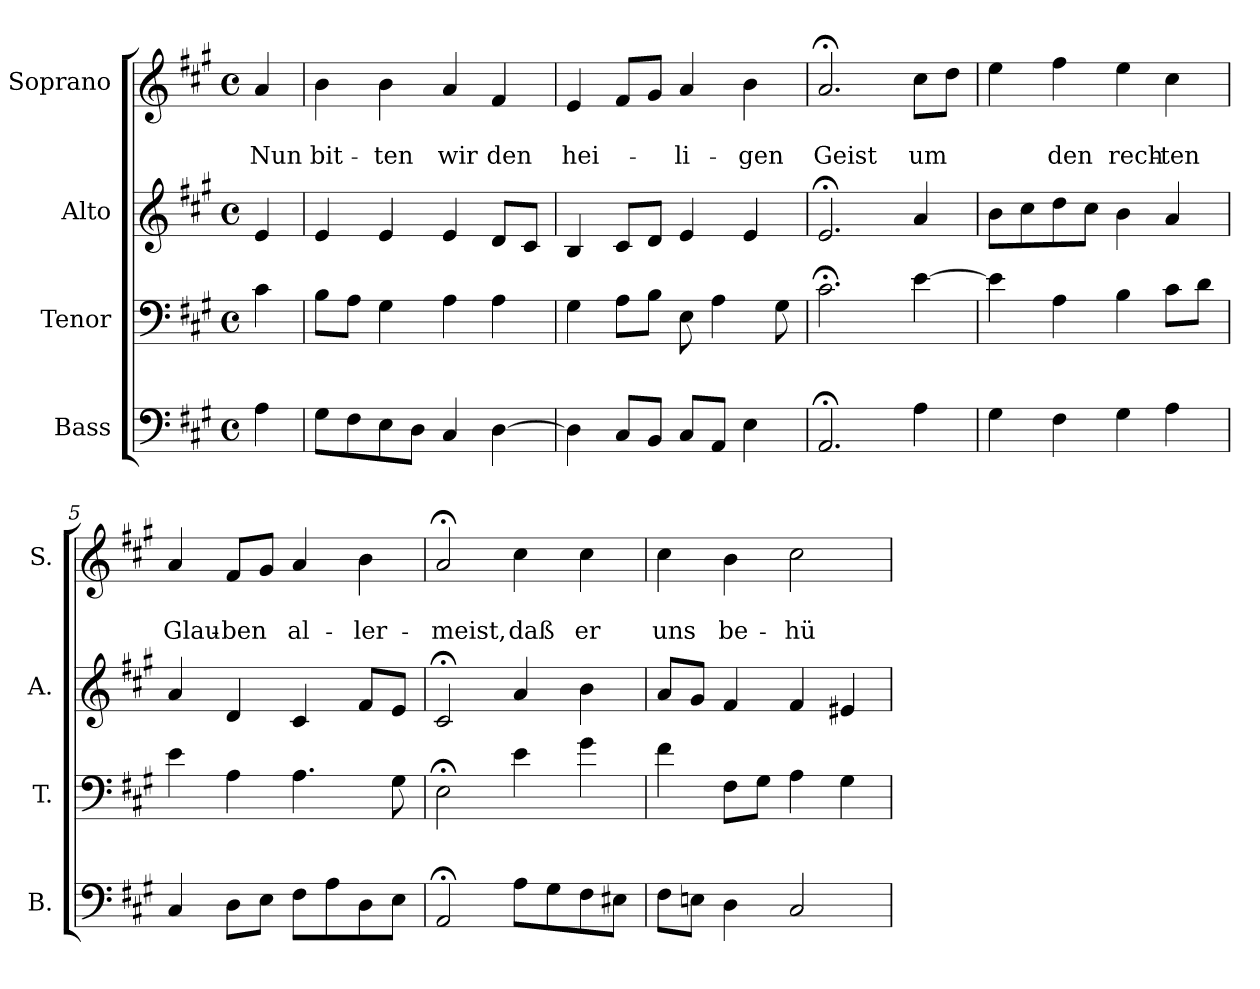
**kern	**kern	**kern	**kern	**text	**text
*part4	*part3	*part2	*part1	*part1	*part1
*staff4	*staff3	*staff2	*staff1	*staff1	*staff1
*I"Bass	*I"Tenor	*I"Alto	*I"Soprano	*	*
*I'B.	*I'T.	*I'A.	*I'S.	*	*
*clefF4	*clefF4	*clefG2	*clefG2	*	*
*k[f#c#g#]	*k[f#c#g#]	*k[f#c#g#]	*k[f#c#g#]	*	*
*A:	*A:	*A:	*A:	*	*
*M4/4	*M4/4	*M4/4	*M4/4	*	*
*met(c)	*met(c)	*met(c)	*met(c)	*	*
=	=	=	=	=	=
4A\	4c#\	4e/	4a/	.	Nun
=1	=1	=1	=1	=1	=1
8G#\L	8B\L	4e/	4b\	.	bit-
8F#\	8A\J	.	.	.	.
8E\	4G#\	4e/	4b\	.	-ten
8D\J	.	.	.	.	.
4C#/	4A\	4e/	4a/	.	wir
[4D\	4A\	8d/L	4f#/	.	den
.	.	8c#/J	.	.	.
=2	=2	=2	=2	=2	=2
4D\]	4G#\	4B/	4e/	.	hei-
8C#/L	8A\L	8c#/L	8f#/L	.	.
8BB/J	8B\J	8d/J	8g#/J	.	.
8C#/L	8E\	4e/	4a/	.	-li-
8AA/J	4A\	.	.	.	.
4E\	.	4e/	4b\	.	-gen
.	8G#\	.	.	.	.
=3	=3	=3	=3	=3	=3
2.AA;</	2.c#;<\	2.e;</	2.a;</	.	Geist
4A\	[4e\	4a/	8cc#\L	.	um
.	.	.	8dd\J	.	.
=4	=4	=4	=4	=4	=4
4G#\	4e\]	8b\L	4ee\	.	.
.	.	8cc#\	.	.	.
4F#\	4A\	8dd\	4ff#\	.	den
.	.	8cc#\J	.	.	.
4G#\	4B\	4b\	4ee\	.	rech-
4A\	8c#\L	4a/	4cc#\	.	ten
.	8d\J	.	.	.	.
!!LO:LB:g=z
=5	=5	=5	=5	=5	=5
4C#/	4e\	4a/	4a/	.	Glau-
8D\L	4A\	4d/	8f#/L	.	-ben
8E\J	.	.	8g#/J	.	.
8F#\L	4.A\	4c#/	4a/	.	al-
8A\	.	.	.	.	.
8D\	.	8f#/L	4b\	.	-ler-
8E\J	8G#\	8e/J	.	.	.
=6	=6	=6	=6	=6	=6
2AA;</	2E;<\	2c#;</	2a;</	.	-meist,
8A\L	4e\	4a/	4cc#\	.	daß
8G#\	.	.	.	.	.
8F#\	4g#\	4b\	4cc#\	.	er
8E#X\J	.	.	.	.	.
=7	=7	=7	=7	=7	=7
8F#\L	4f#\	8a/L	4cc#\	.	uns
8En\J	.	8g#/J	.	.	.
4D\	8F#\L	4f#/	4b\	.	be-
.	8G#\J	.	.	.	.
2C#/	4A\	4f#/	2cc#\	.	-hü-
.	4G#\	4e#X/	.	.	.
=	=	=	=	=	=
*-	*-	*-	*-	*-	*-
